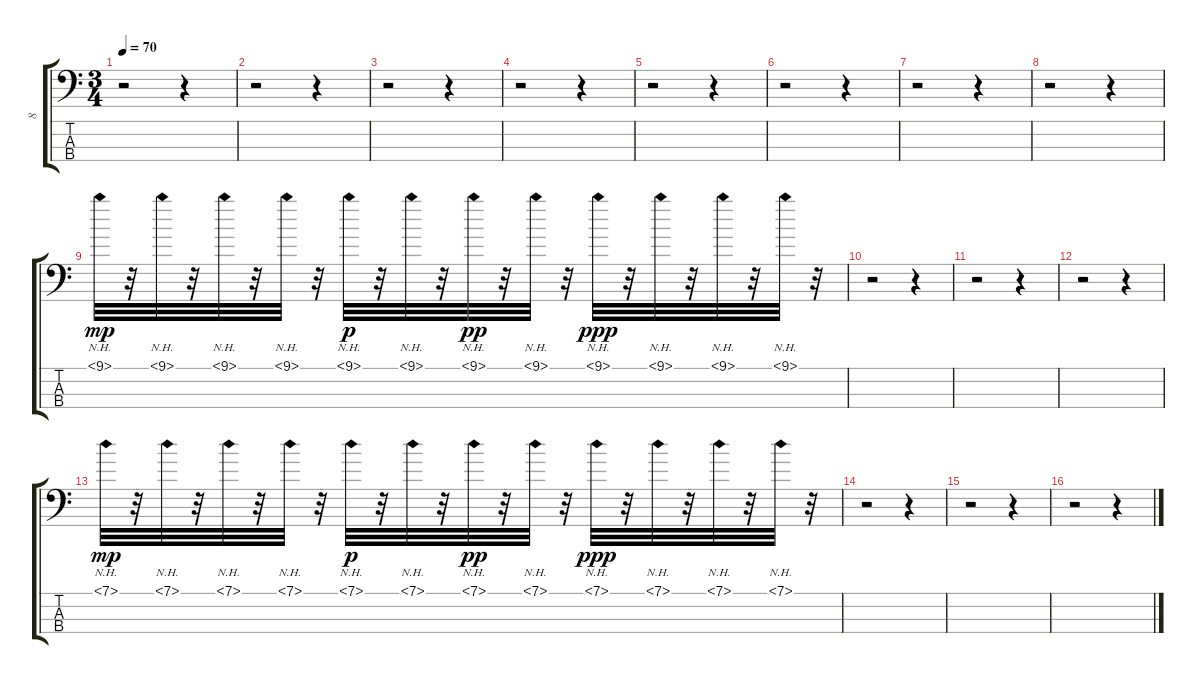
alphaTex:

\track ("8" "8") {instrument acousticbass}
\staff {score tabs}
\tuning (G2 D2 A1 E1) {hide}
\ts (3 4)
\tempo 70
\clef f4
\ks c
r.2{dy f} r.4 |
r.2 r.4 |
r.2 r.4 |
r.2 r.4 |
r.2 r.4 |
r.2 r.4 |
r.2 r.4 |
r.2 r.4 |
9.1{nh}.32{dy mp volume 15 balance 0 instrument acousticbass} r.32 9.1{nh}.32 r.32 9.1{nh}.32 r.32 9.1{nh}.32 r.32 9.1{nh}.32{dy p} r.32 9.1{nh}.32 r.32 9.1{nh}.32{dy pp volume 13} r.32 9.1{nh}.32 r.32 9.1{nh}.32{dy ppp volume 10} r.32 9.1{nh}.32 r.32 9.1{nh}.32 r.32 9.1{nh}.32 r.32 |
r.2 r.4 |
r.2 r.4 |
r.2 r.4 |
7.1{nh}.32{dy mp volume 15} r.32 7.1{nh}.32 r.32 7.1{nh}.32 r.32 7.1{nh}.32 r.32 7.1{nh}.32{dy p} r.32 7.1{nh}.32 r.32 7.1{nh}.32{dy pp volume 13} r.32 7.1{nh}.32 r.32 7.1{nh}.32{dy ppp volume 10} r.32 7.1{nh}.32 r.32 7.1{nh}.32 r.32 7.1{nh}.32 r.32 |
r.2 r.4 |
r.2 r.4 |
r.2 r.4
